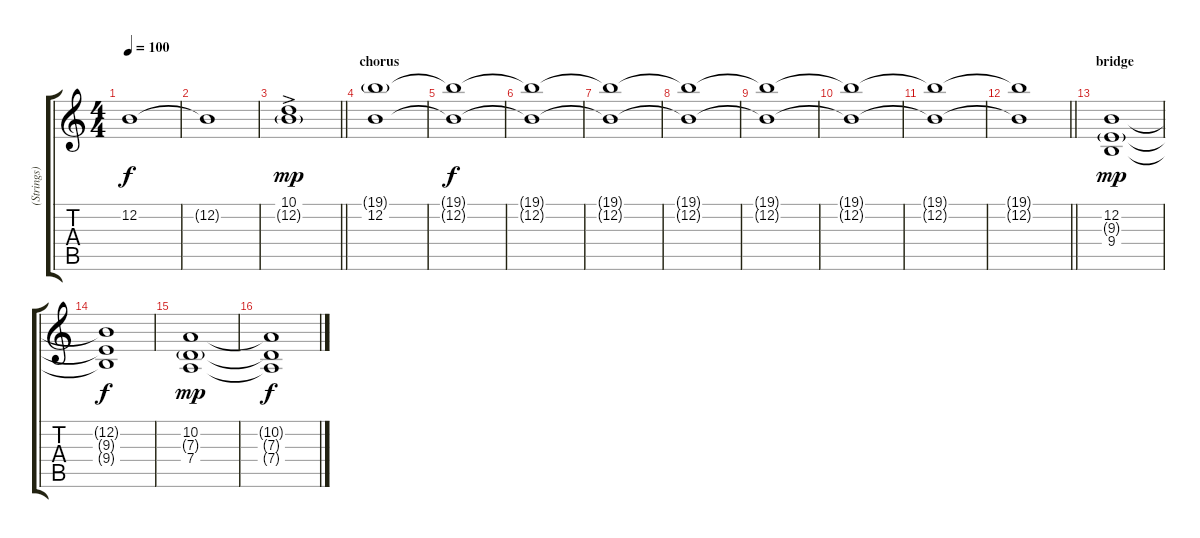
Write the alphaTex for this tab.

\track ("(Strings)" "(Strings)") {instrument stringensemble2}
\staff {score tabs}
\tuning (E4 B3 G3 D3 A2 D2) {hide}
\ts (4 4)
\tempo 100
\clef g2
\ks c
12.2{t}.1{dy f} |
12.2{t}.1 |
\barLineRight lightlight
(10.1{ac} 12.2{g}).1{dy mp} |
\section ("" "chorus")
(19.1{g} 12.2).1 |
(19.1{t} 12.2{t}).1{dy f} |
(19.1{t} 12.2{t}).1 |
(19.1{t} 12.2{t}).1 |
(19.1{t} 12.2{t}).1 |
(19.1{t} 12.2{t}).1 |
(19.1{t} 12.2{t}).1 |
(19.1{t} 12.2{t}).1 |
\barLineRight lightlight
(19.1{t} 12.2{t}).1 |
\section ("" "bridge")
(12.2 9.3{g} 9.4).1{dy mp} |
(12.2{t} 9.3{t} 9.4{t}).1{dy f} |
(10.2 7.3{g} 7.4).1{dy mp} |
(10.2{t} 7.3{t} 7.4{t}).1{dy f}
